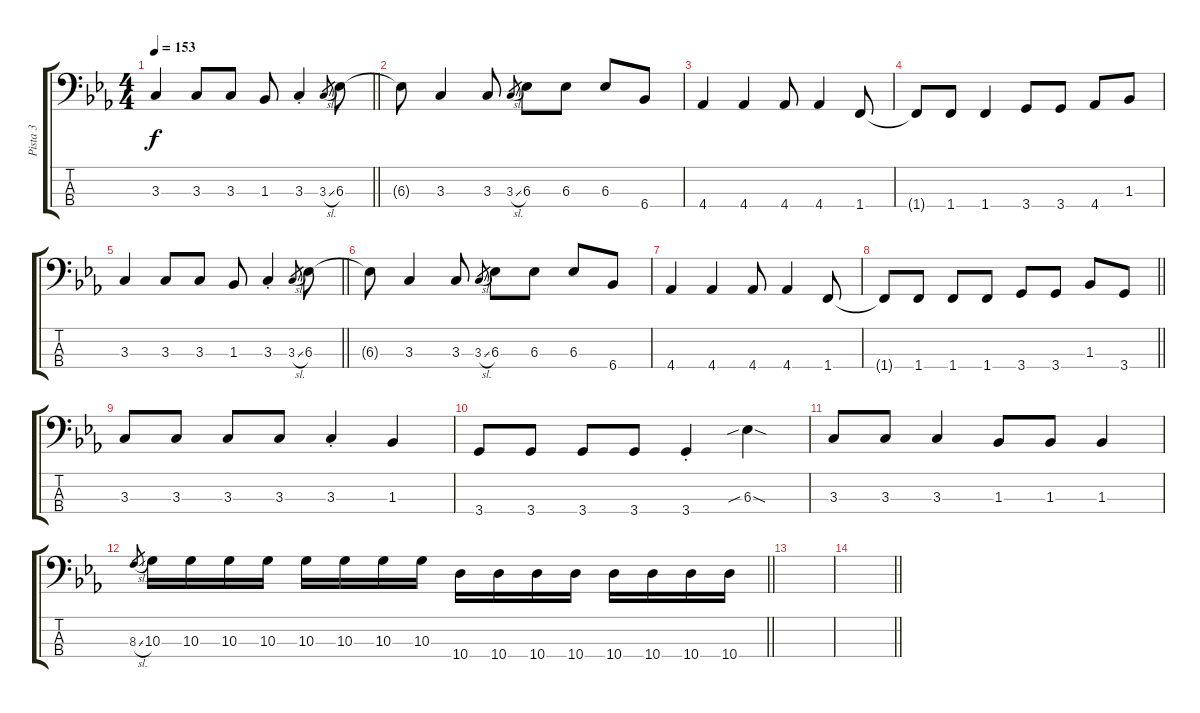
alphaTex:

\track ("Pista 3" "Pista 3") {instrument electricbassfinger}
\staff {score tabs}
\tuning (G2 D2 A1 E1) {hide}
\ts (4 4)
\tempo 153
\clef f4
\barLineRight lightlight
\ks eb
3.3.4{dy f} 3.3.8 3.3.8 1.3.8 3.3{st}.4 3.3{sl}.8{gr} 6.3.8 |
6.3{t}.8 3.3.4 3.3.8 3.3{sl}.8{gr} 6.3.8 6.3.8 6.3.8 6.4.8 |
4.4.4 4.4.4 4.4.8 4.4.4 1.4.8 |
1.4{t}.8 1.4.8 1.4.4 3.4.8 3.4.8 4.4.8 1.3.8 |
\barLineRight lightlight
3.3.4 3.3.8 3.3.8 1.3.8 3.3{st}.4 3.3{sl}.8{gr} 6.3.8 |
6.3{t}.8 3.3.4 3.3.8 3.3{sl}.8{gr} 6.3.8 6.3.8 6.3.8 6.4.8 |
4.4.4 4.4.4 4.4.8 4.4.4 1.4.8 |
\barLineRight lightlight
1.4{t}.8 1.4.8 1.4.8 1.4.8 3.4.8 3.4.8 1.3.8 3.4.8 |
3.3.8 3.3.8 3.3.8 3.3.8 3.3{st}.4 1.3.4 |
3.4.8 3.4.8 3.4.8 3.4.8 3.4{st}.4 6.3{sib sod}.4 |
3.3.8 3.3.8 3.3.4 1.3.8 1.3.8 1.3.4 |
\barLineRight lightlight
8.3{sl}.8{gr} 10.3.16 10.3.16 10.3.16 10.3.16 10.3.16 10.3.16 10.3.16 10.3.16 10.4.16 10.4.16 10.4.16 10.4.16 10.4.16 10.4.16 10.4.16 10.4.16 |
|
\barLineRight lightlight
